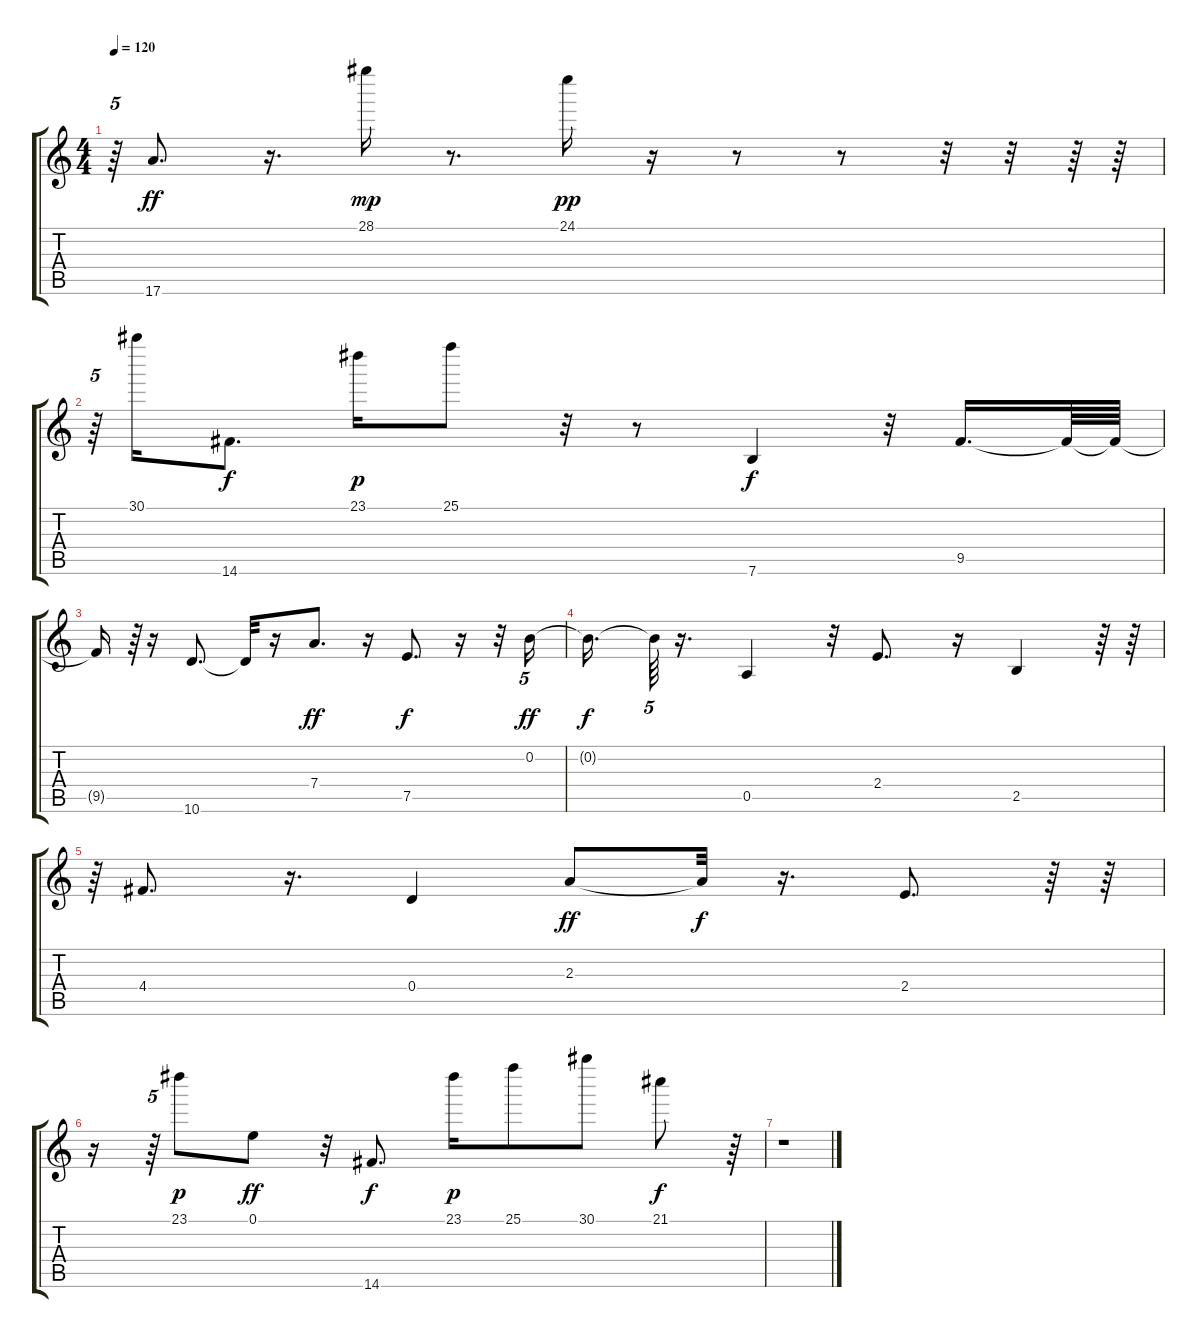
\track "" {instrument acousticguitarsteel}
\staff {score tabs}
\tuning (E4 B3 G3 D3 A2 E2) {hide}
\ts (4 4)
\tempo 120
\clef g2
\ks c
r.64{tu (5 4) dy pp} 17.6.8{d dy ff} r.16{d} 28.1.16{dy mp} r.8{d} 24.1.16{dy pp} r.16 r.8 r.8 r.32 r.32 r.64 r.64 |
r.64{tu (5 4)} 30.1.16 14.6.8{d dy f} 23.1.16{dy p} 25.1.8 r.32 r.8 7.6.4{dy f} r.32 9.5.16{d} 9.5{t}.64 9.5{t}.64 |
9.5{t}.16 r.64{tu (5 4)} r.16 10.6.8{d} 10.6{t}.32 r.16 7.4.8{d dy ff} r.16 7.5.8{d dy f} r.16 r.32 0.2.16{tu (5 4) dy ff} |
0.2{t}.16{d dy f} 0.2{t}.64{tu (5 4)} r.16{d} 0.5.4 r.32 2.4.8{d} r.16 2.5.4 r.64 r.64 |
r.64{tu (5 4)} 4.4.8{d} r.16{d} 0.4.4 2.3.8{dy ff} 2.3{t}.32{dy f} r.16{d} 2.4.8{d} r.64 r.64 |
r.16 r.64{tu (5 4)} 23.1.8{dy p} 0.1.8{dy ff} r.32 14.6.8{d dy f} 23.1.16{dy p} 25.1.8 30.1.8 21.1.8{dy f} r.64 |
r.1
